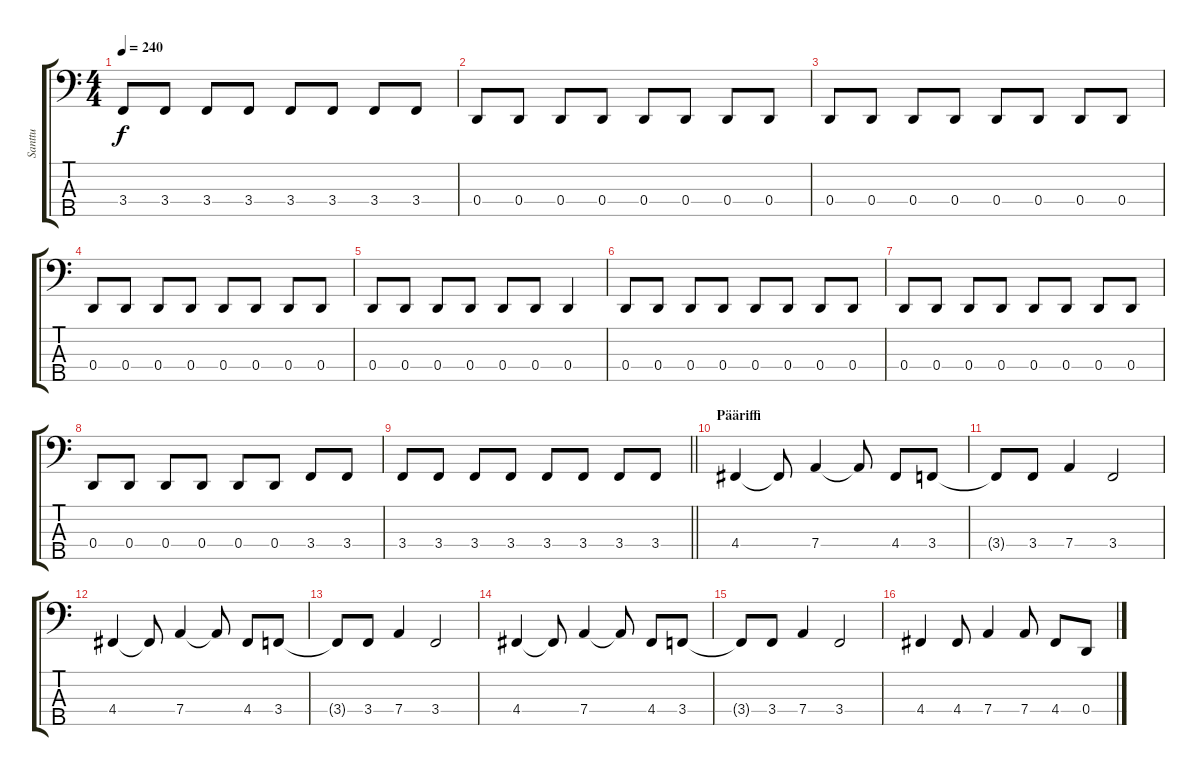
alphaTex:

\track ("Santtu" "Santtu") {instrument electricbasspick}
\staff {score tabs}
\tuning (G2 D2 A1 D1 A0) {hide}
\ts (4 4)
\tempo 240
\clef f4
\ks c
3.4.8{dy f} 3.4.8 3.4.8 3.4.8 3.4.8 3.4.8 3.4.8 3.4.8 |
0.4.8 0.4.8 0.4.8 0.4.8 0.4.8 0.4.8 0.4.8 0.4.8 |
0.4.8 0.4.8 0.4.8 0.4.8 0.4.8 0.4.8 0.4.8 0.4.8 |
0.4.8 0.4.8 0.4.8 0.4.8 0.4.8 0.4.8 0.4.8 0.4.8 |
0.4.8 0.4.8 0.4.8 0.4.8 0.4.8 0.4.8 0.4.4 |
0.4.8 0.4.8 0.4.8 0.4.8 0.4.8 0.4.8 0.4.8 0.4.8 |
0.4.8 0.4.8 0.4.8 0.4.8 0.4.8 0.4.8 0.4.8 0.4.8 |
0.4.8 0.4.8 0.4.8 0.4.8 0.4.8 0.4.8 3.4.8 3.4.8 |
\barLineRight lightlight
3.4.8 3.4.8 3.4.8 3.4.8 3.4.8 3.4.8 3.4.8 3.4.8 |
\section ("" "Pääriffi")
4.4.4 4.4{t}.8 7.4.4 7.4{t}.8 4.4.8 3.4.8 |
3.4{t}.8 3.4.8 7.4.4 3.4.2 |
4.4.4 4.4{t}.8 7.4.4 7.4{t}.8 4.4.8 3.4.8 |
3.4{t}.8 3.4.8 7.4.4 3.4.2 |
4.4.4 4.4{t}.8 7.4.4 7.4{t}.8 4.4.8 3.4.8 |
3.4{t}.8 3.4.8 7.4.4 3.4.2 |
4.4.4 4.4.8 7.4.4 7.4.8 4.4.8 0.4.8
